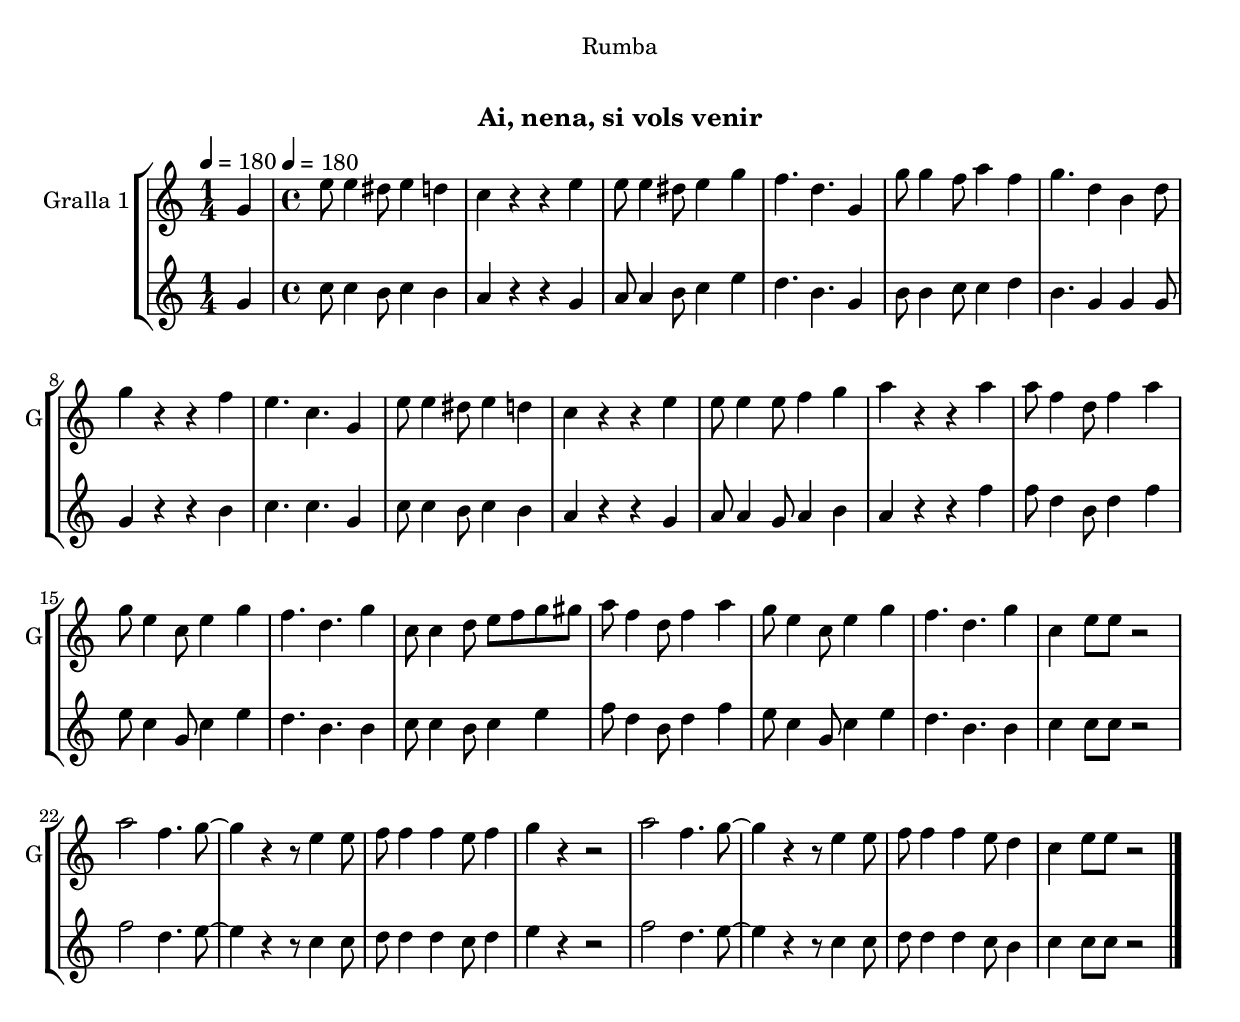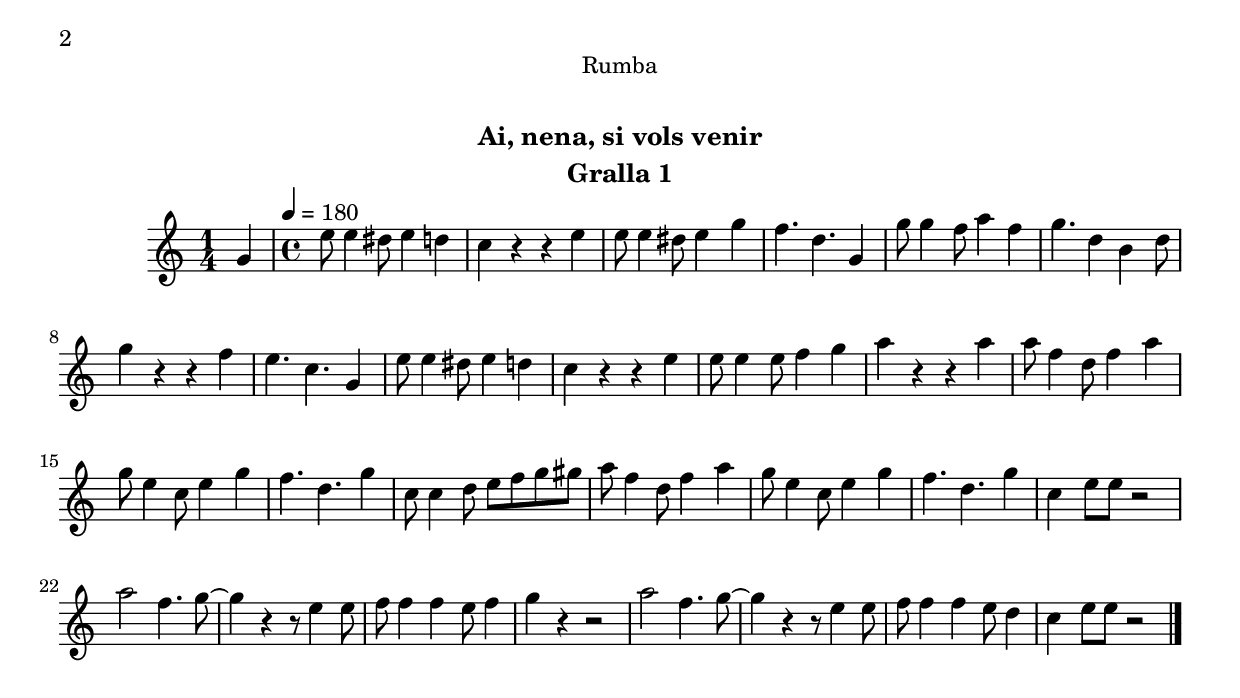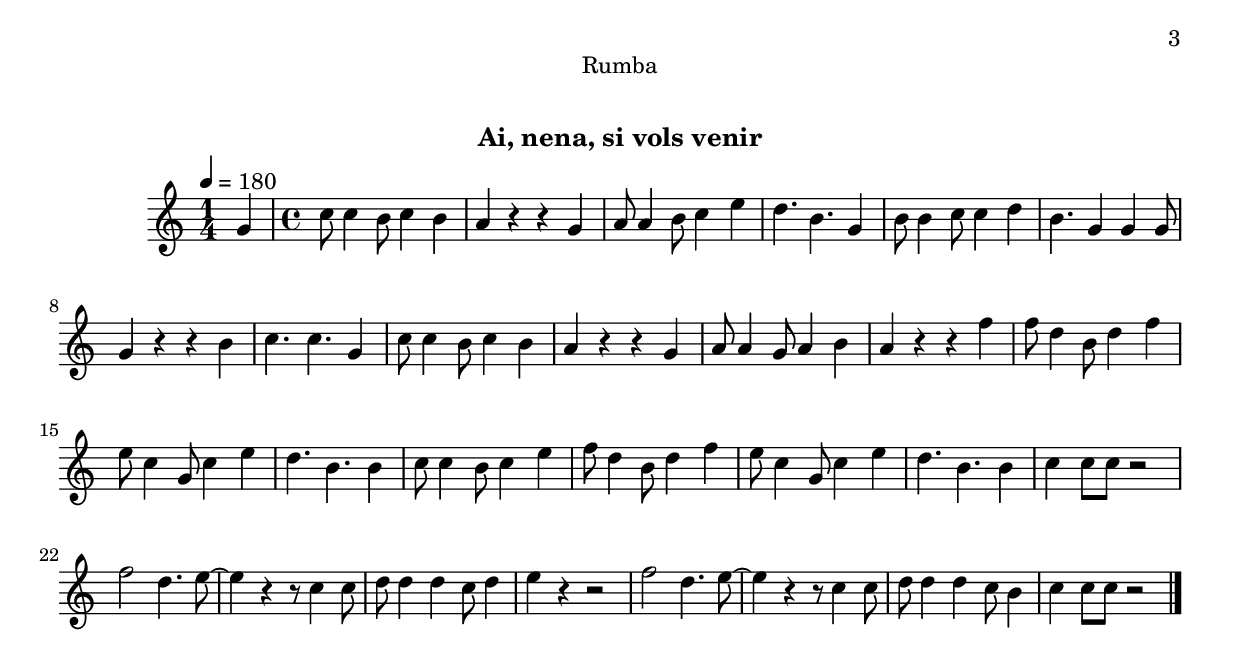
\version "2.16.0"

\header {
  dedication="Rumba"
  title="  "
  subtitle="Ai, nena, si vols venir"
  subsubtitle=""
  poet=""
  meter=""
  piece=""
  composer=""
  arranger=""
  opus=""
  instrument=""
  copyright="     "
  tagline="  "
}

liniaroAa =
\relative g'
{
  \clef treble
  \key c \major
  \time 1/4
  g4 \tempo 4 = 180  |
  \time 4/4   e'8 e4 dis8 e4 d  |
  c4 r r e  |
  e8 e4 dis8 e4 g  |
  %05
  f4. d g,4  |
  g'8 g4 f8 a4 f  |
  g4. d4 b d8  |
  g4 r r f  |
  e4. c g4  |
  %10
  e'8 e4 dis8 e4 d  |
  c4 r r e  |
  e8 e4 e8 f4 g  |
  a4 r r a  |
  a8 f4 d8 f4 a  |
  %15
  g8 e4 c8 e4 g  |
  f4. d g4  |
  c,8 c4 d8 e f g gis  |
  a8 f4 d8 f4 a  |
  g8 e4 c8 e4 g  |
  %20
  f4. d g4  |
  c,4 e8 e r2  |
  a2 f4. g8 ~  |
  g4 r r8 e4 e8  |
  f8 f4 f e8 f4  |
  %25
  g4 r4 r2  | % troigo!
  a2 f4. g8 ~  |
  g4 r r8 e4 e8  |
  f8 f4 f e8 d4  |
  c4 e8 e r2  \bar "|."
}

liniaroAb =
\relative g'
{
  \tempo 4 = 180
  \clef treble
  \key c \major
  \time 1/4
  g4  |
  \time 4/4   c8 c4 b8 c4 b  |
  a4 r r g  |
  a8 a4 b8 c4 e  |
  %05
  d4. b g4  |
  b8 b4 c8 c4 d  |
  b4. g4 g g8  |
  g4 r r b  |
  c4. c g4  |
  %10
  c8 c4 b8 c4 b  |
  a4 r r g  |
  a8 a4 g8 a4 b  |
  a4 r r f'  |
  f8 d4 b8 d4 f  |
  %15
  e8 c4 g8 c4 e  |
  d4. b b4  |
  c8 c4 b8 c4 e  |
  f8 d4 b8 d4 f  |
  e8 c4 g8 c4 e  |
  %20
  d4. b b4  |
  c4 c8 c r2  |
  f2 d4. e8 ~  |
  e4 r r8 c4 c8  |
  d8 d4 d c8 d4  |
  %25
  e4 r4 r2  | % troigo!
  f2 d4. e8 ~  |
  e4 r r8 c4 c8  |
  d8 d4 d c8 b4  |
  c4 c8 c r2  \bar "|."
}

\bookpart {
  \score {
    \new StaffGroup {
      \override Score.RehearsalMark #'self-alignment-X = #LEFT
      <<
        \new Staff \with {instrumentName = #"Gralla 1" shortInstrumentName = #"G"} \liniaroAa
        \new Staff \with {instrumentName = #"" shortInstrumentName = #" "} \liniaroAb
      >>
    }
    \layout {}
  }\score { \unfoldRepeats
    \new StaffGroup {
      \override Score.RehearsalMark #'self-alignment-X = #LEFT
      <<
        \new Staff \with {instrumentName = #"Gralla 1" shortInstrumentName = #"G"} \liniaroAa
        \new Staff \with {instrumentName = #"" shortInstrumentName = #" "} \liniaroAb
      >>
    }
    \midi {}
  }
}

\bookpart {
  \header {instrument="Gralla 1"}
  \score {
    \new StaffGroup {
      \override Score.RehearsalMark #'self-alignment-X = #LEFT
      <<
        \new Staff \liniaroAa
      >>
    }
    \layout {}
  }\score { \unfoldRepeats
    \new StaffGroup {
      \override Score.RehearsalMark #'self-alignment-X = #LEFT
      <<
        \new Staff \liniaroAa
      >>
    }
    \midi {}
  }
}

\bookpart {
  \header {instrument=""}
  \score {
    \new StaffGroup {
      \override Score.RehearsalMark #'self-alignment-X = #LEFT
      <<
        \new Staff \liniaroAb
      >>
    }
    \layout {}
  }\score { \unfoldRepeats
    \new StaffGroup {
      \override Score.RehearsalMark #'self-alignment-X = #LEFT
      <<
        \new Staff \liniaroAb
      >>
    }
    \midi {}
  }
}

